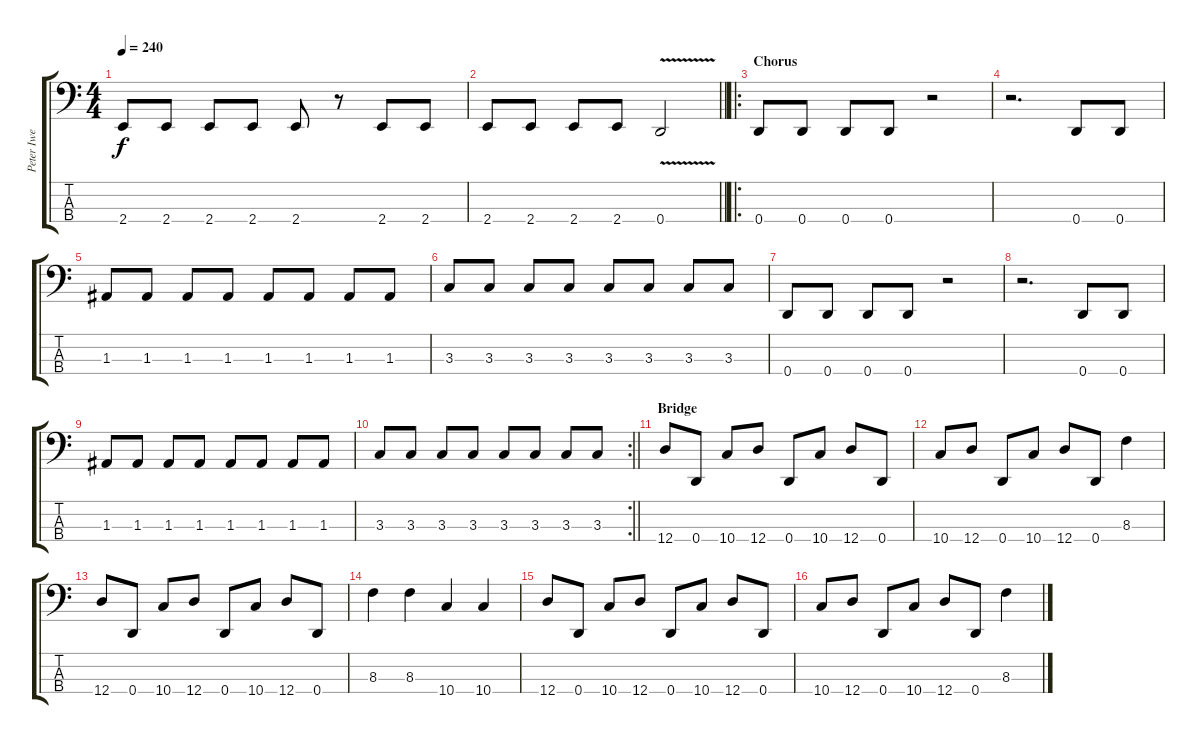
\track (" Peter Iwers" " Peter Iwe") {instrument electricbassfinger}
\staff {score tabs}
\tuning (G2 D2 A1 D1) {hide}
\ts (4 4)
\tempo 240
\clef f4
\ks c
2.4.8{dy f} 2.4.8 2.4.8 2.4.8 2.4.8 r.8 2.4.8 2.4.8 |
\barLineRight lightlight
2.4.8 2.4.8 2.4.8 2.4.8 0.4{v}.2 |
\ro
\section ("" "Chorus")
0.4.8 0.4.8 0.4.8 0.4.8 r.2 |
r.2{d} 0.4.8 0.4.8 |
1.3.8 1.3.8 1.3.8 1.3.8 1.3.8 1.3.8 1.3.8 1.3.8 |
3.3.8 3.3.8 3.3.8 3.3.8 3.3.8 3.3.8 3.3.8 3.3.8 |
0.4.8 0.4.8 0.4.8 0.4.8 r.2 |
r.2{d} 0.4.8 0.4.8 |
1.3.8 1.3.8 1.3.8 1.3.8 1.3.8 1.3.8 1.3.8 1.3.8 |
\rc 2
\barLineRight lightlight
3.3.8 3.3.8 3.3.8 3.3.8 3.3.8 3.3.8 3.3.8 3.3.8 |
\section ("" "Bridge")
12.4.8 0.4.8 10.4.8 12.4.8 0.4.8 10.4.8 12.4.8 0.4.8 |
10.4.8 12.4.8 0.4.8 10.4.8 12.4.8 0.4.8 8.3.4 |
12.4.8 0.4.8 10.4.8 12.4.8 0.4.8 10.4.8 12.4.8 0.4.8 |
8.3.4 8.3.4 10.4.4 10.4.4 |
12.4.8 0.4.8 10.4.8 12.4.8 0.4.8 10.4.8 12.4.8 0.4.8 |
10.4.8 12.4.8 0.4.8 10.4.8 12.4.8 0.4.8 8.3.4
